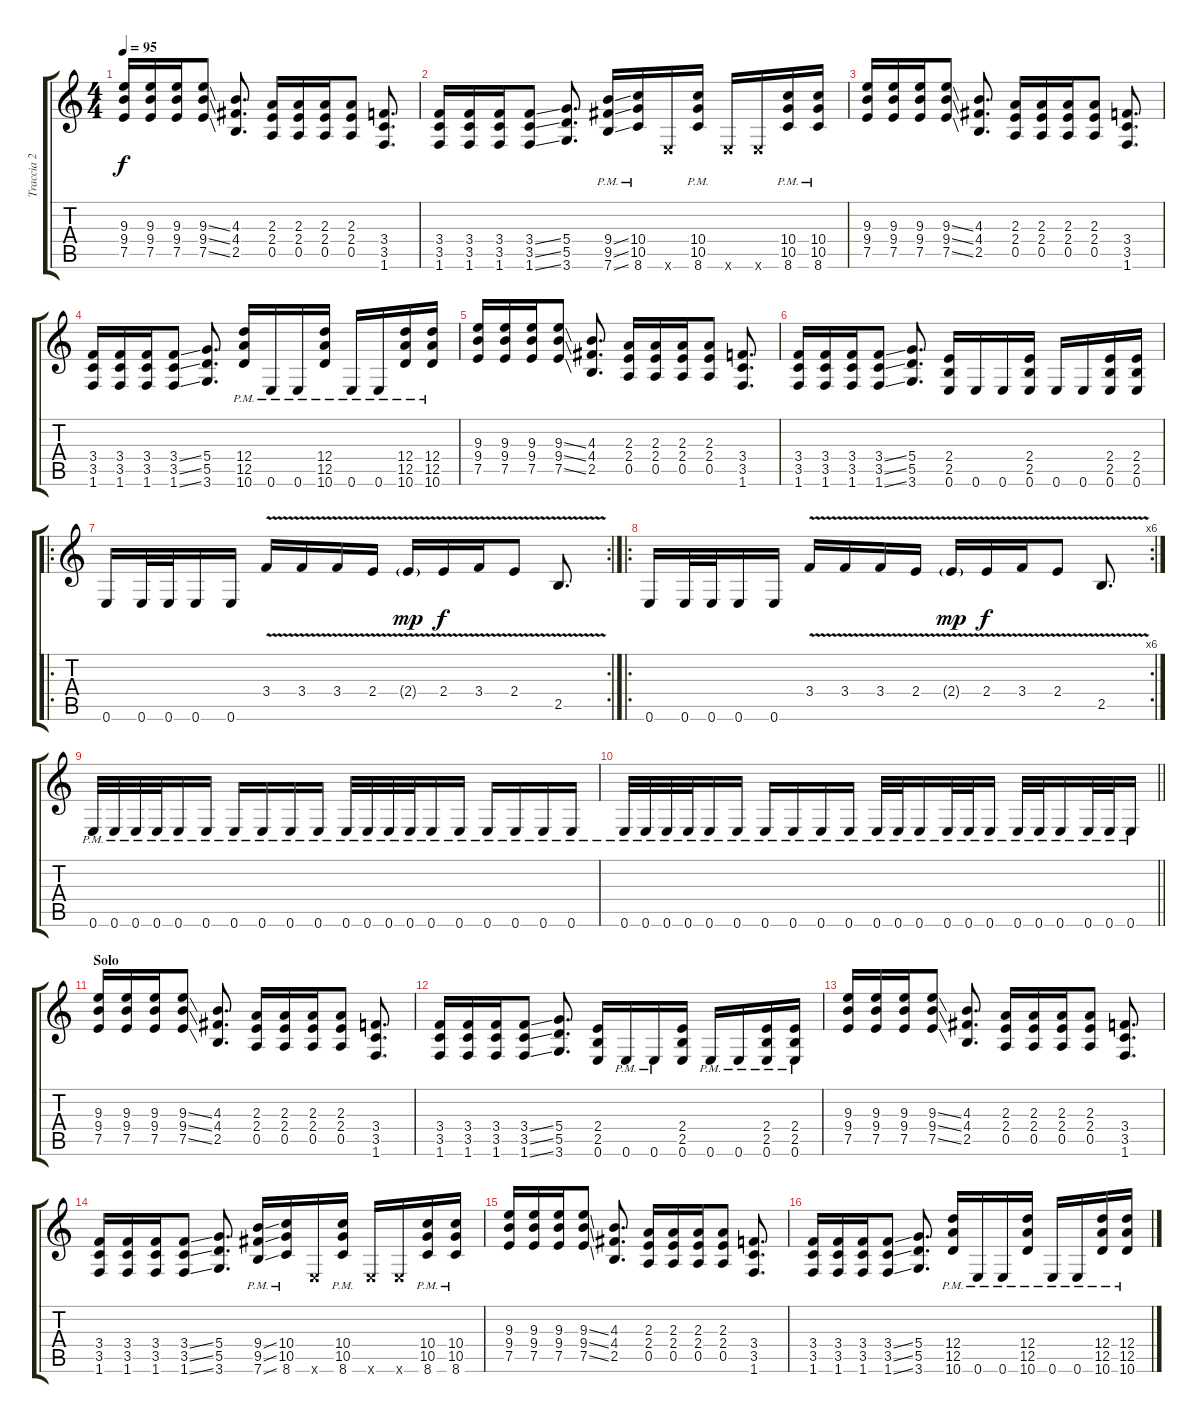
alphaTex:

\track ("Traccia 2" "Traccia 2") {instrument distortionguitar}
\staff {score tabs}
\tuning (E4 B3 G3 D3 A2 E2) {hide}
\ts (4 4)
\tempo 95
\clef g2
\ks c
(9.3 9.4 7.5).16{dy f} (9.3 9.4 7.5).16 (9.3 9.4 7.5).16 (9.3{ss} 9.4{ss} 7.5{ss}).8 (4.3 4.4 2.5).8{d} (2.3 2.4 0.5).16 (2.3 2.4 0.5).16 (2.3 2.4 0.5).16 (2.3 2.4 0.5).8 (3.4 3.5 1.6).8{d} |
(3.4 3.5 1.6).16 (3.4 3.5 1.6).16 (3.4 3.5 1.6).16 (3.4{ss} 3.5{ss} 1.6{ss}).8 (5.4 5.5 3.6).8{d} (9.4{ss pm} 9.5{ss pm} 7.6{ss pm}).16 (10.4{pm} 10.5{pm} 8.6{pm}).16 0.6{x}.16 (10.4{pm} 10.5{pm} 8.6{pm}).16 0.6{x}.16 0.6{x}.16 (10.4{pm} 10.5{pm} 8.6{pm}).16 (10.4{pm} 10.5{pm} 8.6{pm}).16 |
(9.3 9.4 7.5).16 (9.3 9.4 7.5).16 (9.3 9.4 7.5).16 (9.3{ss} 9.4{ss} 7.5{ss}).8 (4.3 4.4 2.5).8{d} (2.3 2.4 0.5).16 (2.3 2.4 0.5).16 (2.3 2.4 0.5).16 (2.3 2.4 0.5).8 (3.4 3.5 1.6).8{d} |
(3.4 3.5 1.6).16 (3.4 3.5 1.6).16 (3.4 3.5 1.6).16 (3.4{ss} 3.5{ss} 1.6{ss}).8 (5.4 5.5 3.6).8{d} (12.4{pm} 12.5{pm} 10.6{pm}).16 0.6{pm}.16 0.6{pm}.16 (12.4{pm} 12.5{pm} 10.6{pm}).16 0.6{pm}.16 0.6{pm}.16 (12.4{pm} 12.5{pm} 10.6{pm}).16 (12.4{pm} 12.5{pm} 10.6{pm}).16 |
(9.3 9.4 7.5).16 (9.3 9.4 7.5).16 (9.3 9.4 7.5).16 (9.3{ss} 9.4{ss} 7.5{ss}).8 (4.3 4.4 2.5).8{d} (2.3 2.4 0.5).16 (2.3 2.4 0.5).16 (2.3 2.4 0.5).16 (2.3 2.4 0.5).8 (3.4 3.5 1.6).8{d} |
(3.4 3.5 1.6).16 (3.4 3.5 1.6).16 (3.4 3.5 1.6).16 (3.4{ss} 3.5{ss} 1.6{ss}).8 (5.4 5.5 3.6).8{d} (2.4 2.5 0.6).16 0.6.16 0.6.16 (2.4 2.5 0.6).16 0.6.16 0.6.16 (2.4 2.5 0.6).16 (2.4 2.5 0.6).16 |
\ro
\rc 2
0.6.16 0.6.32 0.6.32 0.6.16 0.6.16 3.4{v}.16 3.4{v}.16 3.4{v}.16 2.4{v}.16 2.4{v g}.16{dy mp} 2.4{v}.16{dy f} 3.4{v}.16 2.4{v}.8 2.5{v}.8{d} |
\ro
\rc 6
0.6.16 0.6.32 0.6.32 0.6.16 0.6.16 3.4{v}.16 3.4{v}.16 3.4{v}.16 2.4{v}.16 2.4{v g}.16{dy mp} 2.4{v}.16{dy f} 3.4{v}.16 2.4{v}.8 2.5{v}.8{d} |
0.6{pm}.32 0.6{pm}.32 0.6{pm}.32 0.6{pm}.32 0.6{pm}.16 0.6{pm}.16 0.6{pm}.16 0.6{pm}.16 0.6{pm}.16 0.6{pm}.16 0.6{pm}.32 0.6{pm}.32 0.6{pm}.32 0.6{pm}.32 0.6{pm}.16 0.6{pm}.16 0.6{pm}.16 0.6{pm}.16 0.6{pm}.16 0.6{pm}.16 |
\barLineRight lightlight
0.6{pm}.32 0.6{pm}.32 0.6{pm}.32 0.6{pm}.32 0.6{pm}.16 0.6{pm}.16 0.6{pm}.16 0.6{pm}.16 0.6{pm}.16 0.6{pm}.16 0.6{pm}.32 0.6{pm}.32 0.6{pm}.16 0.6{pm}.32 0.6{pm}.32 0.6{pm}.16 0.6{pm}.32 0.6{pm}.32 0.6{pm}.16 0.6{pm}.32 0.6{pm}.32 0.6{pm}.16 |
\section ("" "Solo")
(9.3 9.4 7.5).16 (9.3 9.4 7.5).16 (9.3 9.4 7.5).16 (9.3{ss} 9.4{ss} 7.5{ss}).8 (4.3 4.4 2.5).8{d} (2.3 2.4 0.5).16 (2.3 2.4 0.5).16 (2.3 2.4 0.5).16 (2.3 2.4 0.5).8 (3.4 3.5 1.6).8{d} |
(3.4 3.5 1.6).16 (3.4 3.5 1.6).16 (3.4 3.5 1.6).16 (3.4{ss} 3.5{ss} 1.6{ss}).8 (5.4 5.5 3.6).8{d} (2.4 2.5 0.6).16 0.6{pm}.16 0.6{pm}.16 (2.4 2.5 0.6).16 0.6{pm}.16 0.6{pm}.16 (2.4{pm} 2.5{pm} 0.6{pm}).16 (2.4{pm} 2.5{pm} 0.6{pm}).16 |
(9.3 9.4 7.5).16 (9.3 9.4 7.5).16 (9.3 9.4 7.5).16 (9.3{ss} 9.4{ss} 7.5{ss}).8 (4.3 4.4 2.5).8{d} (2.3 2.4 0.5).16 (2.3 2.4 0.5).16 (2.3 2.4 0.5).16 (2.3 2.4 0.5).8 (3.4 3.5 1.6).8{d} |
(3.4 3.5 1.6).16 (3.4 3.5 1.6).16 (3.4 3.5 1.6).16 (3.4{ss} 3.5{ss} 1.6{ss}).8 (5.4 5.5 3.6).8{d} (9.4{ss pm} 9.5{ss pm} 7.6{ss pm}).16 (10.4{pm} 10.5{pm} 8.6{pm}).16 0.6{x}.16 (10.4{pm} 10.5{pm} 8.6{pm}).16 0.6{x}.16 0.6{x}.16 (10.4{pm} 10.5{pm} 8.6{pm}).16 (10.4{pm} 10.5{pm} 8.6{pm}).16 |
(9.3 9.4 7.5).16 (9.3 9.4 7.5).16 (9.3 9.4 7.5).16 (9.3{ss} 9.4{ss} 7.5{ss}).8 (4.3 4.4 2.5).8{d} (2.3 2.4 0.5).16 (2.3 2.4 0.5).16 (2.3 2.4 0.5).16 (2.3 2.4 0.5).8 (3.4 3.5 1.6).8{d} |
(3.4 3.5 1.6).16 (3.4 3.5 1.6).16 (3.4 3.5 1.6).16 (3.4{ss} 3.5{ss} 1.6{ss}).8 (5.4 5.5 3.6).8{d} (12.4{pm} 12.5{pm} 10.6{pm}).16 0.6{pm}.16 0.6{pm}.16 (12.4{pm} 12.5{pm} 10.6{pm}).16 0.6{pm}.16 0.6{pm}.16 (12.4{pm} 12.5{pm} 10.6{pm}).16 (12.4{pm} 12.5{pm} 10.6{pm}).16
